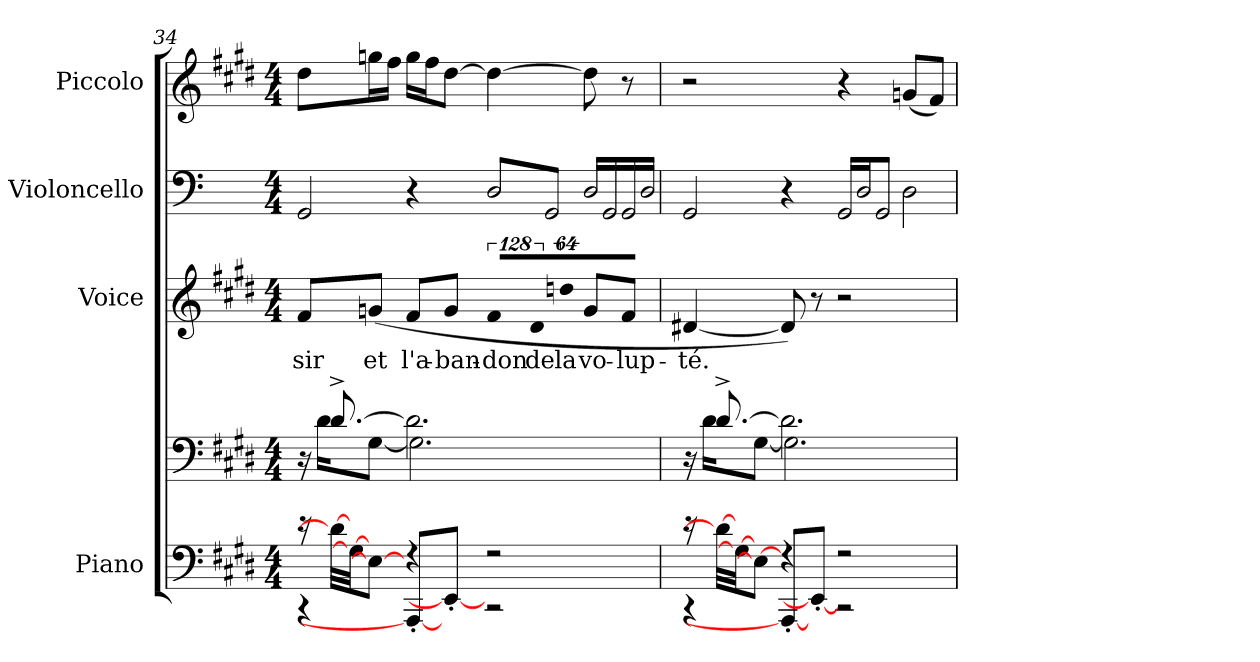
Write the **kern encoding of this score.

**kern	**kern	**kern	**text	**kern	**kern
*part4	*part4	*part3	*part3	*part2	*part1
*staff5	*staff4	*staff3	*staff3	*staff2	*staff1
*I"Piano	*	*I"Voice	*	*I"Violoncello	*I"Piccolo
*I'Pno.	*	*I'V.	*	*I'Vc.	*I'Picc.
*clefF4	*clefF4	*clefG2	*	*clefF4	*clefG2
*	*	*	*	*	*ITrd-7c-12
*k[f#c#g#d#]	*k[f#c#g#d#]	*k[f#c#g#d#]	*	*k[]	*k[f#c#g#d#]
*E:	*E:	*E:	*	*	*E:
*M4/4	*M4/4	*M4/4	*	*M4/4	*M4/4
=34	=34	=34	=34	=34	=34
*^	*^	*	*	*	*
!	!	!	!	!	!LO:LY:b:color=#000000	!LO:N:head=open	!
16r	4r	16r	16ryy	8f#i/L	-sir	4GGi/	8ddd#i\L
32dni\LLL_>	.	[>8.d#^i/	16d#i\KL	.	.	.	.
32Gni\JJ_>	.	.	.	.	.	.	.
!	!	!	!	!	!LO:LY:b:color=#000000	!	!
8Ei\J_>	.	.	[<8G#i\J	(8gni/J	et	.	16gggni\L
.	.	.	.	.	.	.	16fff#i\JJ
!	!	!	!	!	!LO:LY:b:color=#000000	!	!
4r	8AAA'i/L_<	2.d#i\]	2.G#i\]	8f#i/L	l'a-	4r	16gggi\LL
.	.	.	.	.	.	.	16fff#i\J
!	!	!	!	!	!LO:LY:b:color=#000000	!	!
.	8EE'i/J_<	.	.	8gi/J	-ban-	.	[>8ddd#i\J
!	!	!	!	!LO:N:vis=8	!	!	!
!	!	!	!	!	!LO:LY:b:color=#000000	!LO:N:head=open	!
2r	2r	.	.	1024%85f#i/L	-don	8Di/L	4ddd#i\_>
!	!	!	!	!LO:N:vis=8	!	!	!
!	!	!	!	!	!LO:LY:b:color=#000000	!	!
.	.	.	.	1024%85d#i/	de	.	.
!	!	!	!	!	!	!LO:N:head=open	!
.	.	.	.	.	.	8GGi/J	.
!	!	!	!	!LO:N:vis=8	!	!	!
!	!	!	!	!	!LO:LY:b:color=#000000	!	!
.	.	.	.	512%43ddni/J	la	.	.
!	!	!	!	!	!LO:LY:b:color=#000000	!LO:N:head=open	!
.	.	.	.	8gi/L	vo-	16Di/LL	8ddd#i\]
!	!	!	!	!	!	!LO:N:head=open	!
.	.	.	.	.	.	16GGi/	.
!	!	!	!	!	!LO:LY:b:color=#000000	!LO:N:head=open	!
.	.	.	.	8f#i/J	-lup-	16GGi/	8r
!	!	!	!	!	!	!LO:N:head=open	!
.	.	.	.	.	.	16Di/JJ	.
=35	=35	=35	=35	=35	=35	=35	=35
!	!	!	!	!	!LO:LY:b:color=#000000	!LO:N:head=open	!
16r	4r	16r	16ryy	[<4d#Xi/	-té.	4GGi/	2r
32dni\LLL_>	.	[>8.d#^i/	16d#i\KL	.	.	.	.
32Gni\JJ_>	.	.	.	.	.	.	.
8Ei\J_>	.	.	[<8G#i\J	.	.	.	.
4r	8AAA'i/L_<	2.d#i\]	2.G#i\]	8d#i/])	.	4r	.
.	8EE'i/J_<	.	.	8r	.	.	.
!	!	!	!	!	!	!LO:N:head=open	!
2r	2r	.	.	2r	.	16GGi/LL	4r
!	!	!	!	!	!	!LO:N:head=open	!
.	.	.	.	.	.	16Di/J	.
!	!	!	!	!	!	!LO:N:head=open	!
.	.	.	.	.	.	8GGi/J	.
!	!	!	!	!	!	!LO:N:head=open	!
.	.	.	.	.	.	4Di\	(8ggni/L
.	.	.	.	.	.	.	8ff#i/J)
*v	*v	*	*	*	*	*	*
*	*v	*v	*	*	*	*
=	=	=	=	=	=
*-	*-	*-	*-	*-	*-
